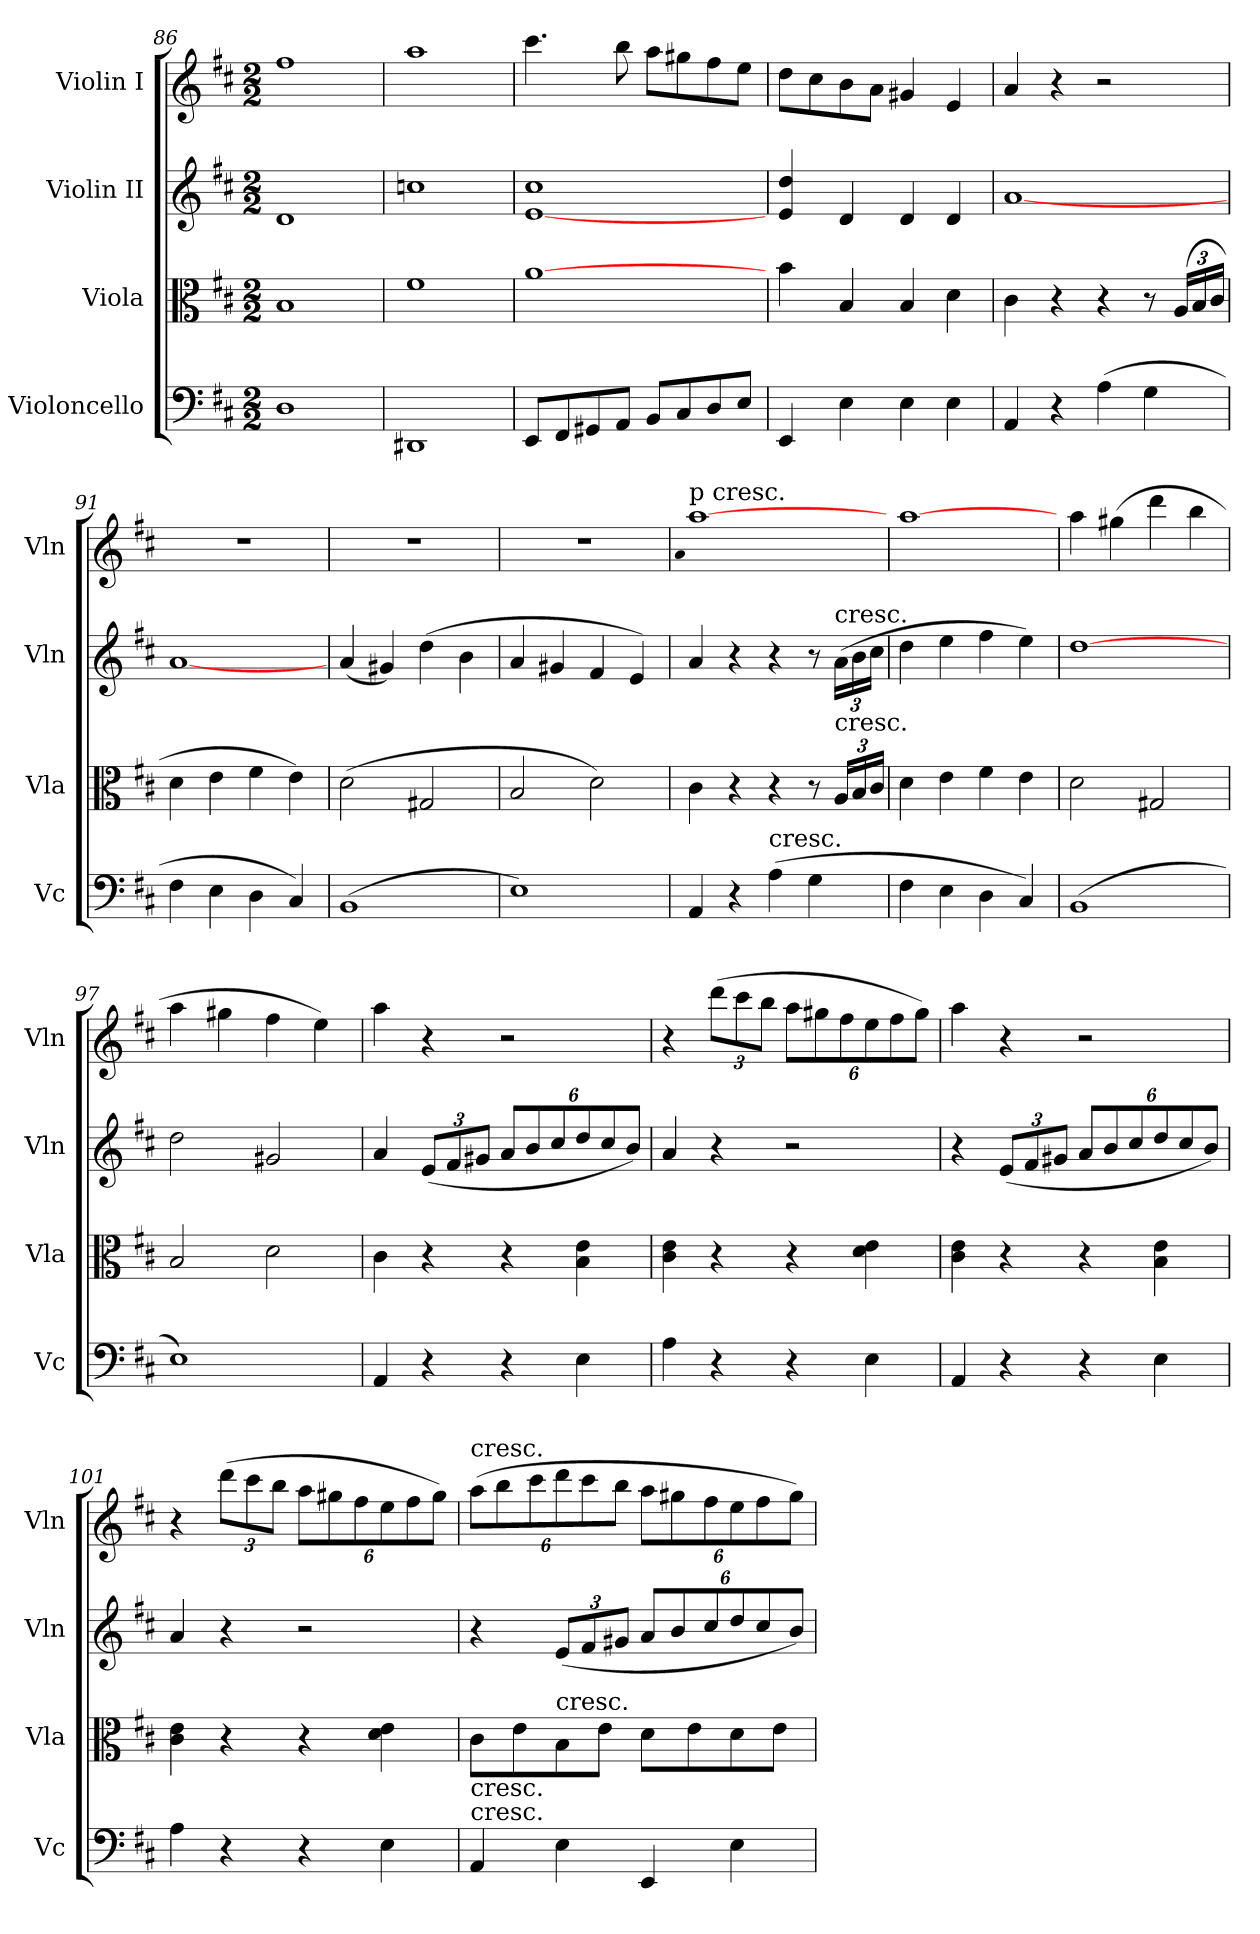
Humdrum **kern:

**kern	**kern	**kern	**kern
*part4	*part3	*part2	*part1
*staff4	*staff3	*staff2	*staff1
*I"Violoncello	*I"Viola	*I"Violin II	*I"Violin I
*I'Vc	*I'Vla	*I'Vln	*I'Vln
*clefF4	*clefC3	*clefG2	*clefG2
*k[f#c#]	*k[f#c#]	*k[f#c#]	*k[f#c#]
*D:	*D:	*D:	*D:
*M2/2	*M2/2	*M2/2	*M2/2
=86	=86	=86	=86
1D	1B	1d	1ff#
=87	=87	=87	=87
1DD#X	1f#	1ccn	1aa
=88	=88	=88	=88
8EE/L	[1a	[1e 1cc#	4.ccc#
8FF#/	.	.	.
8GG#X/	.	.	.
8AA/J	.	.	8bb
8BB/L	.	.	8aa\L
8C#/	.	.	8gg#X\
8D/	.	.	8ff#\
8E/J	.	.	8ee\J
=89	=89	=89	=89
4EE	4b	4e 4dd	8dd\L
.	.	.	8cc#\
4E	4B	4d	8b\
.	.	.	8a\J
4E	4B	4d	4g#X
4E	4d	4d	4e
=90	=90	=90	=90
4AA	4c#	[1a	4a
4r	4r	.	4r
(4A	4r	.	2r
4G	8r	.	.
.	(24A/LL	.	.
.	24B/	.	.
.	24c#/JJ	.	.
=91	=91	=91	=91
4F#	4d	[1a	1r
4E	4e	.	.
4D	4f#	.	.
4C#)	4e)	.	.
=92	=92	=92	=92
(1BB	(2d	(4a	1r
.	.	4g#X)	.
.	2G#X	(4dd	.
.	.	4b	.
=93	=93	=93	=93
1E)	2B	4a	1r
.	.	4g#X	.
.	2d)	4f#	.
.	.	4e)	.
=94	=94	=94	=94
.	.	.	qqa
!	!	!	!LO:TX:a:t=p cresc.
4AA	4c#	4a	[1aa
4r	4r	4r	.
!LO:TX:a:t=cresc.	!	!	!
(4A	4r	4r	.
4G	8r	8r	.
!	!	!LO:TX:a:t=cresc.	!
!	!LO:TX:a:t=cresc.	!	!
.	24A/LL	(24a\LL	.
.	24B/	24b\	.
.	24c#/JJ	24cc#\JJ	.
=95	=95	=95	=95
4F#	4d	4dd	[1aa
4E	4e	4ee	.
4D	4f#	4ff#	.
4C#)	4e	4ee)	.
=96	=96	=96	=96
(1BB	2d	[1dd	4aa
.	.	.	(4gg#X
.	2G#X	.	4ddd
.	.	.	4bb
=97	=97	=97	=97
1E)	2B	2dd	4aa
.	.	.	4gg#X
.	2d	2g#X	4ff#
.	.	.	4ee)
=98	=98	=98	=98
4AA	4c#	4a	4aa
4r	4r	(12e/L	4r
.	.	12f#/	.
.	.	12g#X/J	.
4r	4r	12a/L	2r
.	.	12b/	.
.	.	12cc#/	.
4E	4B 4e	12dd/	.
.	.	12cc#/	.
.	.	12b/J)	.
=99	=99	=99	=99
4A	4c# 4e	4a	4r
4r	4r	4r	(12ddd\L
.	.	.	12ccc#\
.	.	.	12bb\J
4r	4r	2r	12aa\L
.	.	.	12gg#X\
.	.	.	12ff#\
4E	4d 4e	.	12ee\
.	.	.	12ff#\
.	.	.	12gg#\J)
=100	=100	=100	=100
4AA	4c# 4e	4r	4aa
4r	4r	(12e/L	4r
.	.	12f#/	.
.	.	12g#X/J	.
4r	4r	12a/L	2r
.	.	12b/	.
.	.	12cc#/	.
4E	4B 4e	12dd/	.
.	.	12cc#/	.
.	.	12b/J)	.
=101	=101	=101	=101
4A	4c# 4e	4a	4r
4r	4r	4r	(12ddd\L
.	.	.	12ccc#\
.	.	.	12bb\J
4r	4r	2r	12aa\L
.	.	.	12gg#X\
.	.	.	12ff#\
4E	4d 4e	.	12ee\
.	.	.	12ff#\
.	.	.	12gg#\J)
=102	=102	=102	=102
!	!	!	!LO:TX:a:t=cresc.
!LO:TX:a:t=cresc.	!	!	!
!LO:TX:a:t=cresc.	!	!	!
4AA	8c#\L	4r	(12aa\L
.	.	.	12bb\
.	8e\	.	.
.	.	.	12ccc#\
!	!LO:TX:a:t=cresc.	!	!
4E	8B\	(12e/L	12ddd\
.	.	12f#/	12ccc#\
.	8e\J	.	.
.	.	12g#X/J	12bb\J
4EE	8d\L	12a/L	12aa\L
.	.	12b/	12gg#X\
.	8e\	.	.
.	.	12cc#/	12ff#\
4E	8d\	12dd/	12ee\
.	.	12cc#/	12ff#\
.	8e\J	.	.
.	.	12b/J)	12gg#\J)
=	=	=	=
*-	*-	*-	*-
